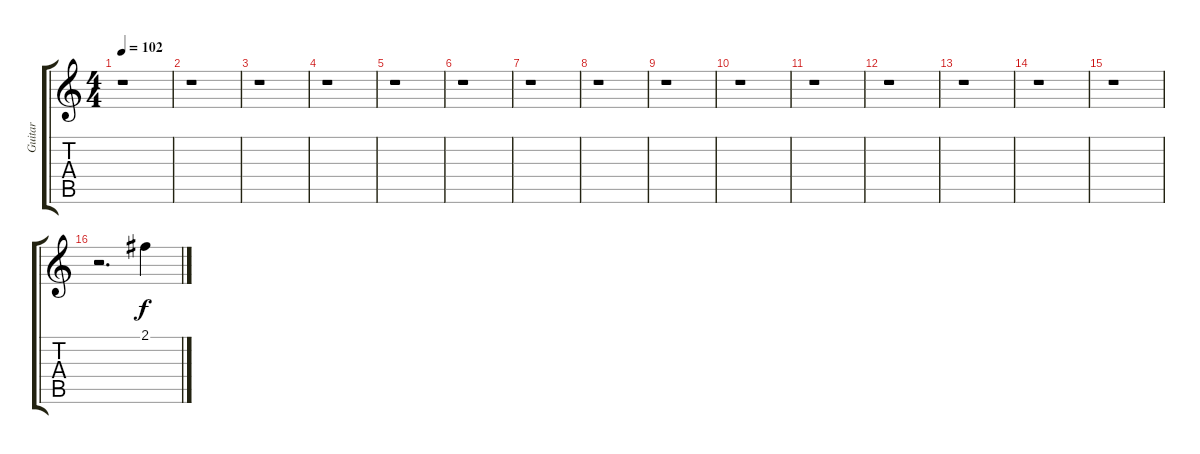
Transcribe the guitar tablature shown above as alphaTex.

\track ("Guitar" "Guitar") {instrument acousticguitarsteel}
\staff {score tabs}
\tuning (E4 B3 G3 D3 A2 E2) {hide}
\ts (4 4)
\tempo 102
\clef g2
\ks c
r.1{dy f} |
r.1 |
r.1 |
r.1 |
r.1 |
r.1 |
r.1 |
r.1 |
r.1 |
r.1 |
r.1 |
r.1 |
r.1 |
r.1 |
r.1 |
r.2{d} 2.1.4
